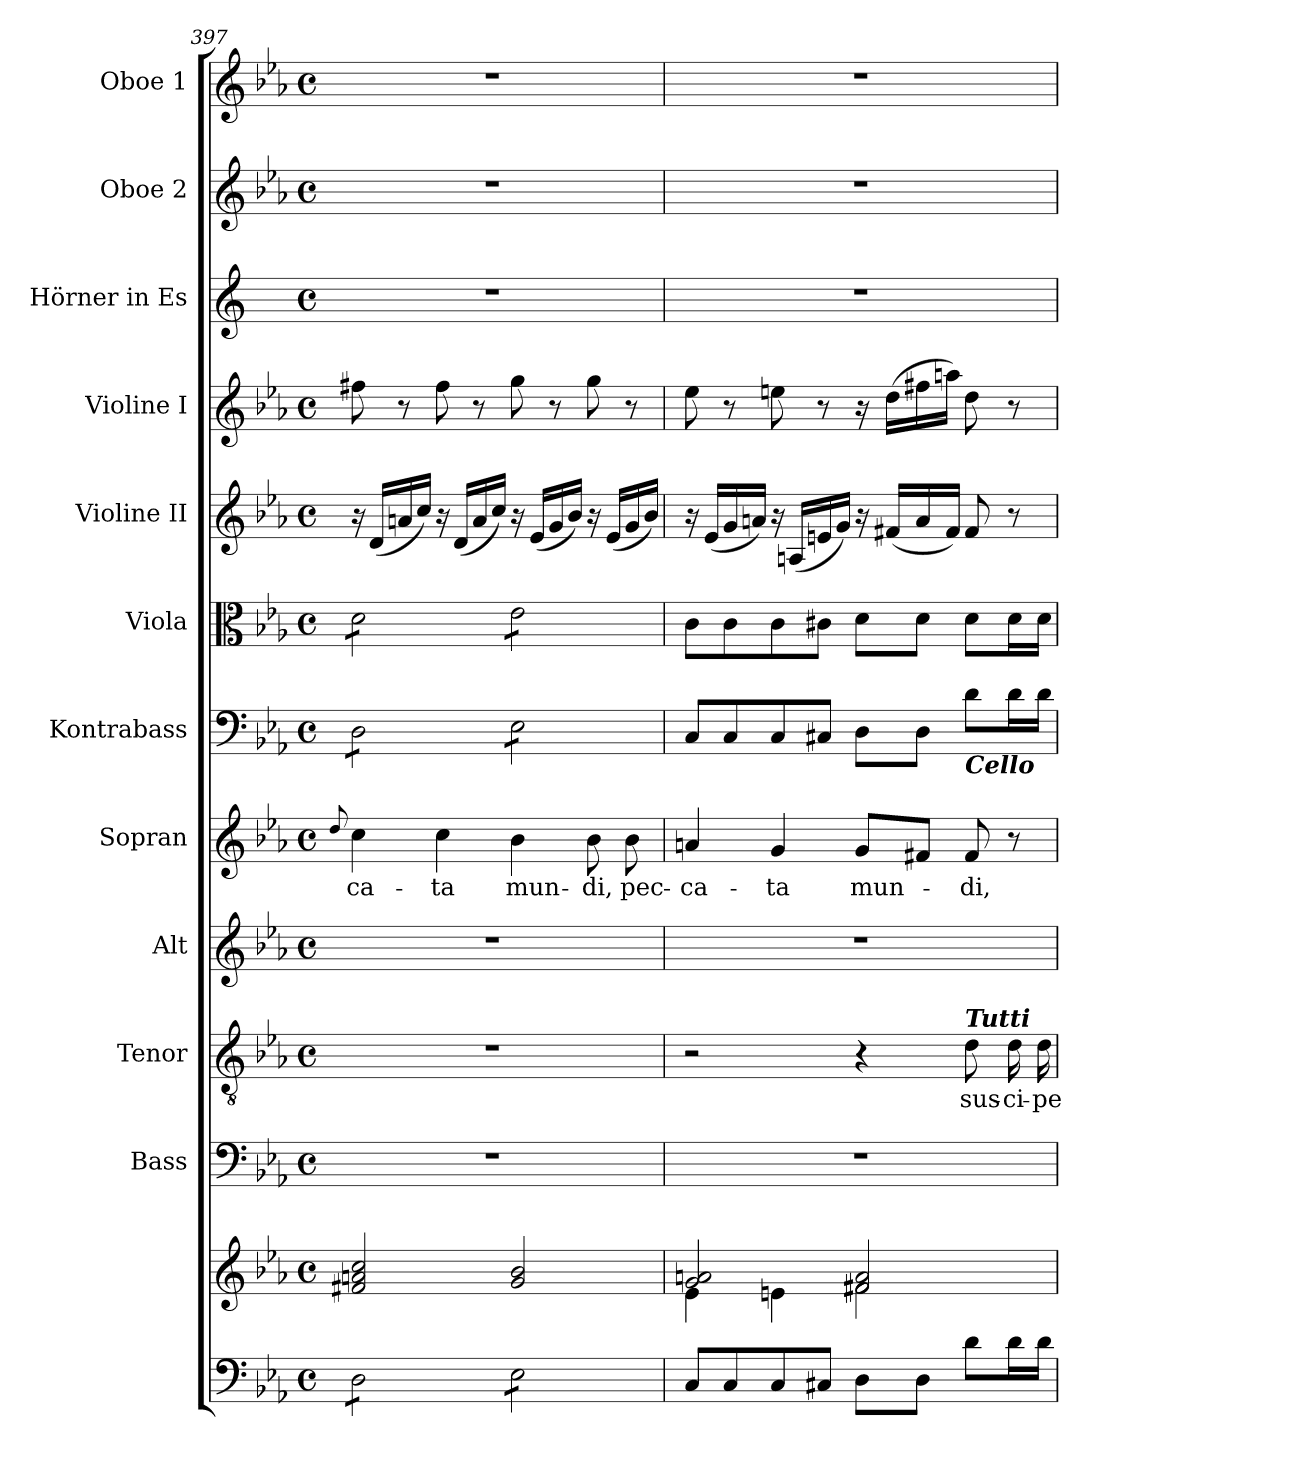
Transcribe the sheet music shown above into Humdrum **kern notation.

**kern	**kern	**kern	**kern	**text	**kern	**kern	**text	**kern	**kern	**kern	**kern	**kern	**kern	**kern
*part12	*part12	*part11	*part10	*part10	*part9	*part8	*part8	*part7	*part6	*part5	*part4	*part3	*part2	*part1
*staff13	*staff12	*staff11	*staff10	*staff10	*staff9	*staff8	*staff8	*staff7	*staff6	*staff5	*staff4	*staff3	*staff2	*staff1
*	*	*I"Bass	*I"Tenor	*	*I"Alt	*I"Sopran	*	*I"Kontrabass	*I"Viola	*I"Violine II	*I"Violine I	*I"Hörner in Es	*I"Oboe 2	*I"Oboe 1
*	*	*I'B.	*I'T.	*	*I'A.	*I'S.	*	*I'Kb.	*I'Vla.	*I'Vl. II	*I'Vl. I	*	*I'Ob. 2	*I'Ob. 1
!!LO:PB:g=z
*clefF4	*clefG2	*clefF4	*clefGv2	*	*clefG2	*clefG2	*	*clefF4	*clefC3	*clefG2	*clefG2	*clefG2	*clefG2	*clefG2
*	*	*	*	*	*	*	*	*ITrd7c12	*	*	*	*ITrd5c9	*	*
*k[b-e-a-]	*k[b-e-a-]	*k[b-e-a-]	*k[b-e-a-]	*	*k[b-e-a-]	*k[b-e-a-]	*	*k[b-e-a-]	*k[b-e-a-]	*k[b-e-a-]	*k[b-e-a-]	*k[b-e-a-]	*k[b-e-a-]	*k[b-e-a-]
*E-:	*E-:	*E-:	*E-:	*	*E-:	*E-:	*	*E-:	*E-:	*E-:	*E-:	*E-:	*E-:	*E-:
*M4/4	*M4/4	*M4/4	*M4/4	*	*M4/4	*M4/4	*	*M4/4	*M4/4	*M4/4	*M4/4	*M4/4	*M4/4	*M4/4
*met(c)	*met(c)	*met(c)	*met(c)	*	*met(c)	*met(c)	*	*met(c)	*met(c)	*met(c)	*met(c)	*met(c)	*met(c)	*met(c)
=397	=397	=397	=397	=397	=397	=397	=397	=397	=397	=397	=397	=397	=397	=397
.	.	.	.	.	.	8qqdd/	.	.	.	.	.	.	.	.
!	!	!	!	!	!	!	!LO:LY:b	!	!	!	!	!	!	!
*tremolo	*	*	*	*	*	*	*	*	*	*	*	*	*	*
*	*	*	*	*	*	*	*	*tremolo	*	*	*	*	*	*
*	*	*	*	*	*	*	*	*	*tremolo	*	*	*	*	*
8D\L	2f#X/ 2an/ 2cc/	1r	1r	.	1r	4cc\	-ca-	8DD\L	8d\L	16r	8ff#X\	1r	1r	1r
.	.	.	.	.	.	.	.	.	.	(<16d/LL	.	.	.	.
8D\	.	.	.	.	.	.	.	8DD\	8d\	16an/	8r	.	.	.
.	.	.	.	.	.	.	.	.	.	16cc/JJ)	.	.	.	.
!	!	!	!	!	!	!	!LO:LY:b	!	!	!	!	!	!	!
8D\	.	.	.	.	.	4cc\	-ta	8DD\	8d\	16r	8ff#\	.	.	.
.	.	.	.	.	.	.	.	.	.	(<16d/LL	.	.	.	.
8D\J	.	.	.	.	.	.	.	8DD\J	8d\J	16a/	8r	.	.	.
.	.	.	.	.	.	.	.	.	.	16cc/JJ)	.	.	.	.
!	!	!	!	!	!	!	!LO:LY:b	!	!	!	!	!	!	!
8E-\L	2g/ 2b-/	.	.	.	.	4b-\	mun-	8EE-\L	8e-\L	16r	8gg\	.	.	.
.	.	.	.	.	.	.	.	.	.	(<16e-/LL	.	.	.	.
8E-\	.	.	.	.	.	.	.	8EE-\	8e-\	16g/	8r	.	.	.
.	.	.	.	.	.	.	.	.	.	16b-/JJ)	.	.	.	.
!	!	!	!	!	!	!	!LO:LY:b	!	!	!	!	!	!	!
8E-\	.	.	.	.	.	8b-\	-di,	8EE-\	8e-\	16r	8gg\	.	.	.
.	.	.	.	.	.	.	.	.	.	(<16e-/LL	.	.	.	.
!	!	!	!	!	!	!	!LO:LY:b	!	!	!	!	!	!	!
8E-\J	.	.	.	.	.	8b-\	pec-	8EE-\J	8e-\J	16g/	8r	.	.	.
*	*	*	*	*	*	*	*	*	*Xtremolo	*	*	*	*	*
*	*	*	*	*	*	*	*	*Xtremolo	*	*	*	*	*	*
*Xtremolo	*	*	*	*	*	*	*	*	*	*	*	*	*	*
.	.	.	.	.	.	.	.	.	.	16b-/JJ)	.	.	.	.
=398	=398	=398	=398	=398	=398	=398	=398	=398	=398	=398	=398	=398	=398	=398
*	*^	*	*	*	*	*	*	*	*	*	*	*	*	*
!	!	!	!	!	!	!	!	!LO:LY:b	!	!	!	!	!	!	!
8C/L	2g/ 2an/	4e-\	1r	2r	.	1r	4an/	-ca-	8CC/L	8c\L	16r	8ee-\	1r	1r	1r
.	.	.	.	.	.	.	.	.	.	.	(<16e-/LL	.	.	.	.
8C/	.	.	.	.	.	.	.	.	8CC/	8c\	16g/	8r	.	.	.
.	.	.	.	.	.	.	.	.	.	.	16an/JJ)	.	.	.	.
!	!	!	!	!	!	!	!	!LO:LY:b	!	!	!	!	!	!	!
8C/	.	4en\	.	.	.	.	4g/	-ta	8CC/	8c\	16r	8een\	.	.	.
.	.	.	.	.	.	.	.	.	.	.	(<16An/LL	.	.	.	.
8C#X/J	.	.	.	.	.	.	.	.	8CC#X/J	8c#X\J	16en/	8r	.	.	.
.	.	.	.	.	.	.	.	.	.	.	16g/JJ)	.	.	.	.
!	!	!	!	!	!	!	!	!LO:LY:b	!	!	!	!	!	!	!
8D\L	2f#X/ 2a/	2f#\	.	4r	.	.	8g/L	mun-	8DD\L	8d\L	16r	16r	.	.	.
.	.	.	.	.	.	.	.	.	.	.	(<16f#X/LL	(>16dd\LL	.	.	.
8D\J	.	.	.	.	.	.	8f#X/J	.	8DD\J	8d\J	16a/	16ff#X\	.	.	.
.	.	.	.	.	.	.	.	.	.	.	16f#/JJ)	16aan\JJ)	.	.	.
!	!	!	!	!	!	!	!	!	!LO:TX:b:Bi:t=Cello	!	!	!	!	!	!
!	!	!	!	!LO:TX:a:Bi:t=Tutti	!	!	!	!	!	!	!	!	!	!	!
!	!	!	!	!	!LO:LY:b	!	!	!LO:LY:b	!	!	!	!	!	!	!
8d\L	.	.	.	8d\	sus-	.	8f#/	-di,	8D\L	8d\L	8f#/	8dd\	.	.	.
!	!	!	!	!	!LO:LY:b	!	!	!	!	!	!	!	!	!	!
16d\L	.	.	.	16d\	-ci-	.	8r	.	16D\L	16d\L	8r	8r	.	.	.
!	!	!	!	!	!LO:LY:b	!	!	!	!	!	!	!	!	!	!
16d\JJ	.	.	.	16d\	-pe	.	.	.	16D\JJ	16d\JJ	.	.	.	.	.
*	*v	*v	*	*	*	*	*	*	*	*	*	*	*	*	*
=	=	=	=	=	=	=	=	=	=	=	=	=	=	=
*-	*-	*-	*-	*-	*-	*-	*-	*-	*-	*-	*-	*-	*-	*-
